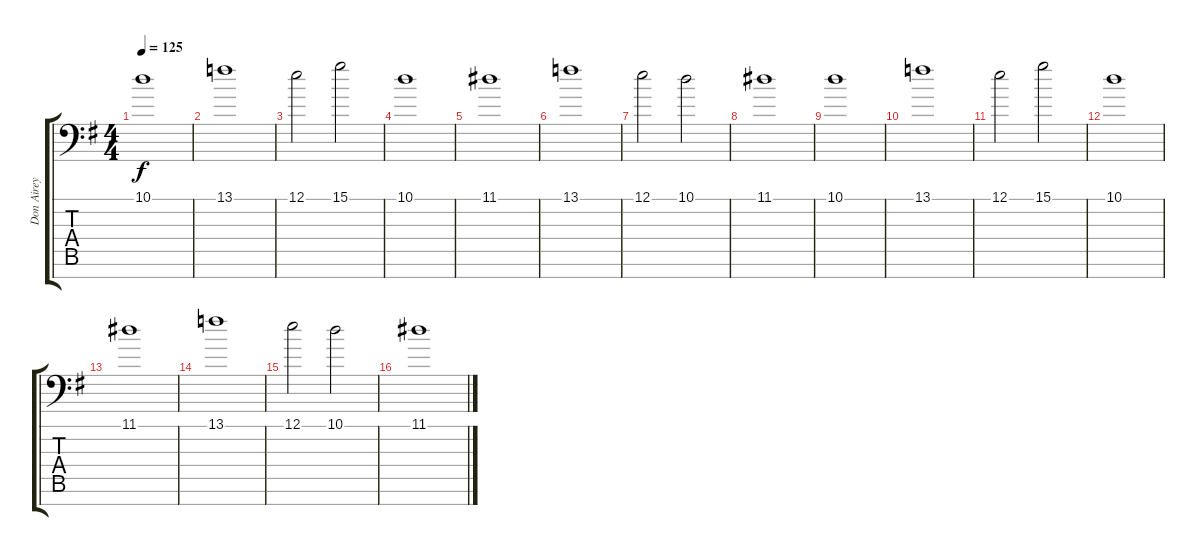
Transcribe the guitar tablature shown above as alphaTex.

\track ("Don Airey" "Don Airey") {instrument lead1square}
\staff {score tabs}
\tuning (E4 B3 G3 D3 A2 E2 E1) {hide}
\ts (4 4)
\tempo 125
\clef f4
\ks eminor
10.1.1{dy f} |
13.1.1 |
12.1.2 15.1.2 |
10.1.1 |
11.1.1 |
13.1.1 |
12.1.2 10.1.2 |
11.1.1 |
10.1.1 |
13.1.1 |
12.1.2 15.1.2 |
10.1.1 |
11.1.1 |
13.1.1 |
12.1.2 10.1.2 |
11.1.1
